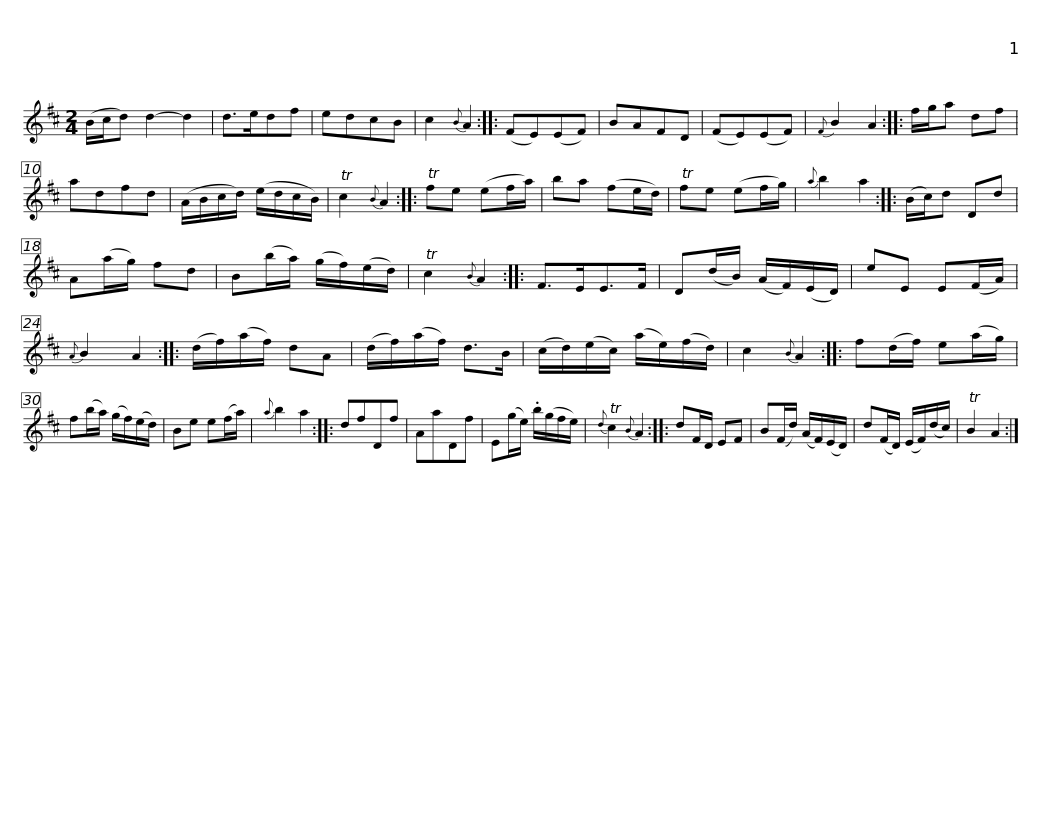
X:1
L:1/8
M:2/4
I:linebreak $
K:Bmin
V:1 treble
V:1
 (B/c/d) d2- d2 | d>edf | edcB | c2{B} A2 :: (FE)(EF) | %5
 BAFD | (FE)(EF) |{F} B2 A2 :: f/g/a df | adfd |$ %10
 (A/B/c/d/) (e/d/c/B/) | Tc2{B} A2 :: Tfe (ef/a/) | ba (fe/d/) | Tfe (ef/g/) | %15
{a} b2 a2 :: (B/c/)d Dd | A(a/g/) fd |$ B(b/a/) (g/f/)(e/d/) | Tc2{B} A2 :: %20
 F>EE>F | D(d/B/) (A/F/)(E/D/) | eE E(F/A/) |{A} B2 A2 :: (d/f/)(a/f/) dA | %25
 (d/f/)(a/f/) d>B |$ (c/d/)(e/c/) (a/e/)(f/d/) | c2{B} A2 :: f(d/f/) e(a/g/) | f(b/a/) (g/f/)(e/d/) | %30
 Be e(f/a/) |{a} b2 a2 :: dfDf | AaDf |$ E(g/e/) .b/(g/f/e/) | %35
{d} Tc2{B} A2 :: dF/D/ EF | B(F/d/) (A/F/)(E/D/) | d(F/D/) (E/F/)(d/c/) | TB2 A2 :| %40
